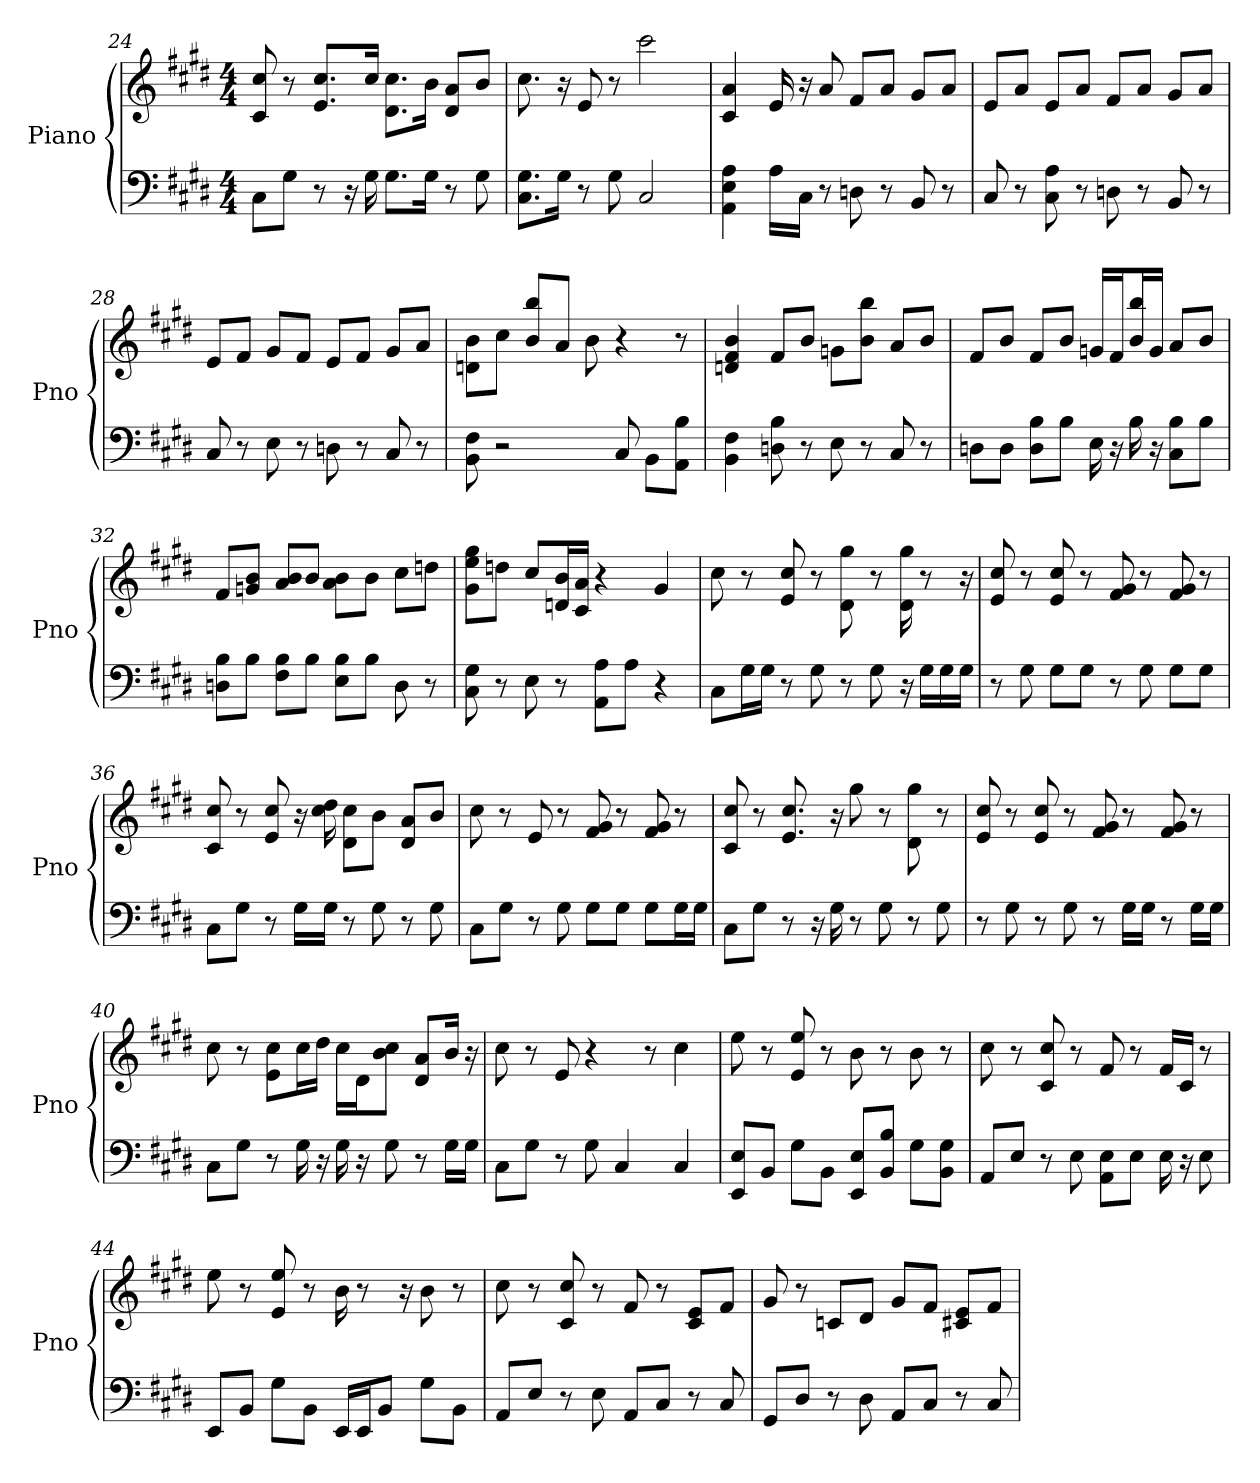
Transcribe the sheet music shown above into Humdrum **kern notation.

**kern	**kern
*part1	*part1
*staff2	*staff1
*I"Piano	*
*I'Pno	*
*clefF4	*clefG2
*k[f#c#g#d#]	*k[f#c#g#d#]
*E:	*E:
*M4/4	*M4/4
=24	=24
8C#\L	8c# 8cc#
8G#\J	8r
8r	8.e/ 8.cc#/L
16r	.
16G#	16cc#/Jk
8.G#\L	8.cc#\ 8.d#\L
16G#\Jk	16b\Jk
8r	8d#/ 8a/L
8G#	8b/J
=25	=25
8.G#\ 8.C#\L	8.cc#
16G#\Jk	16r
8r	8e
8G#	8r
2C#	2ccc#
=26	=26
4E 4AA 4A	4a 4c#
16A\LL	16e
16C#\JJ	16r
8r	8a
8D	8f#/L
8r	8a/J
8BB	8g#/L
8r	8a/J
=27	=27
8C#	8e/L
8r	8a/J
8C# 8A	8e/L
8r	8a/J
8D	8f#/L
8r	8a/J
8BB	8g#/L
8r	8a/J
=28	=28
8C#	8e/L
8r	8f#/J
8E	8g#/L
8r	8f#/J
8D	8e/L
8r	8f#/J
8C#	8g#/L
8r	8a/J
=29	=29
8F# 8BB	8b\ 8d\L
2r	8cc#\J
.	8b/ 8bb/L
.	8a/J
.	8b
8C#	4r
8BB\L	.
8AA\ 8B\J	8r
=30	=30
4F# 4BB	4b 4d 4f#
8B 8D	8f#/L
8r	8b/J
8E	8g\L
8r	8b\ 8bb\J
8C#	8a/L
8r	8b/J
=31	=31
8D\L	8f#/L
8D\J	8b/J
8D\ 8B\L	8f#/L
8B\J	8b/J
16E	16g/LL
16r	16f#/J
16B	16b/ 16bb/L
16r	16g/JJ
8C#\ 8B\L	8a/L
8B\J	8b/J
=32	=32
8D\ 8B\L	8f#/L
8B\J	8b/ 8g/J
8F#\ 8B\L	8a/ 8b/L
8B\J	8b/J
8B\ 8E\L	8b\ 8a\L
8B\J	8b\J
8D	8cc#\L
8r	8dd\J
=33	=33
8G# 8C#	8g#\ 8ee\ 8gg#\L
8r	8dd\J
8E	8cc#/L
8r	16d/ 16b/L
.	16a/ 16c#/JJ
8A\ 8AA\L	4r
8A\J	.
4r	4g#
=34	=34
8C#\L	8cc#
16G#\L	8r
16G#\JJ	.
8r	8e 8cc#
8G#	8r
8r	8gg# 8d#
8G#	8r
16r	16gg# 16d#
16G#\LL	8r
16G#\	.
16G#\JJ	16r
=35	=35
8r	8e 8cc#
8G#	8r
8G#\L	8e 8cc#
8G#\J	8r
8r	8f# 8g#
8G#	8r
8G#\L	8f# 8g#
8G#\J	8r
=36	=36
8C#\L	8c# 8cc#
8G#\J	8r
8r	8cc# 8e
16G#\LL	16r
16G#\JJ	16cc# 16dd#
8r	8cc#\ 8d#\L
8G#	8b\J
8r	8a/ 8d#/L
8G#	8b/J
=37	=37
8C#\L	8cc#
8G#\J	8r
8r	8e
8G#	8r
8G#\L	8f# 8g#
8G#\J	8r
8G#\L	8g# 8f#
16G#\L	8r
16G#\JJ	.
=38	=38
8C#\L	8cc# 8c#
8G#\J	8r
8r	8.cc# 8.e
16r	.
16G#	16r
8r	8gg#
8G#	8r
8r	8d# 8gg#
8G#	8r
=39	=39
8r	8cc# 8e
8G#	8r
8r	8e 8cc#
8G#	8r
8r	8g# 8f#
16G#\LL	8r
16G#\JJ	.
8r	8g# 8f#
16G#\LL	8r
16G#\JJ	.
=40	=40
8C#\L	8cc#
8G#\J	8r
8r	8cc#\ 8e\L
16G#	16cc#\L
16r	16dd#\JJ
16G#	16cc#\LL
16r	16d#\J
8G#	8b\ 8cc#\J
8r	8d#/ 8a/L
16G#\LL	16b/Jk
16G#\JJ	16r
=41	=41
8C#\L	8cc#
8G#\J	8r
8r	8e
8G#	4r
4C#	.
.	8r
4C#	4cc#
=42	=42
8EE/ 8E/L	8ee
8BB/J	8r
8G#\L	8ee 8e
8BB\J	8r
8EE/ 8E/L	8b
8BB/ 8B/J	8r
8G#\L	8b
8G#\ 8BB\J	8r
=43	=43
8AA/L	8cc#
8E/J	8r
8r	8cc# 8c#
8E	8r
8E\ 8AA\L	8f#
8E\J	8r
16E	16f#/LL
16r	16c#/JJ
8E	8r
=44	=44
8EE/L	8ee
8BB/J	8r
8G#\L	8e 8ee
8BB\J	8r
16EE/LL	16b
16EE/J	8r
8BB/J	.
.	16r
8G#\L	8b
8BB\J	8r
=45	=45
8AA/L	8cc#
8E/J	8r
8r	8cc# 8c#
8E	8r
8AA/L	8f#
8C#/J	8r
8r	8e/ 8c#/L
8C#	8f#/J
=46	=46
8GG#/L	8g#
8D#/J	8r
8r	8c/L
8D#	8d#/J
8AA/L	8g#/L
8C#/J	8f#/J
8r	8e/ 8c#/L
8C#	8f#/J
=	=
*-	*-
